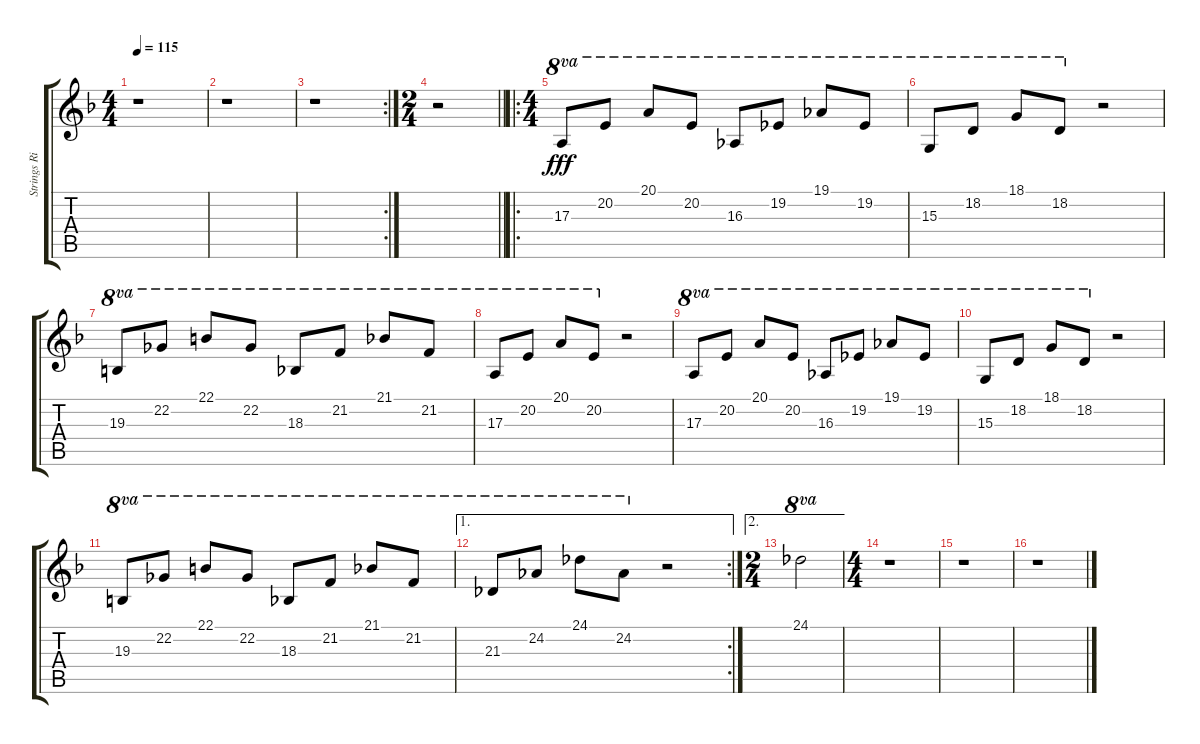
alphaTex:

\track ("Strings Right" "Strings Ri") {instrument stringensemble1}
\staff {score tabs}
\tuning (Db4 Ab3 E3 B2 Gb2 Db2) {hide}
\ts (4 4)
\tempo 115
\clef g2
\ks f
r.1{dy fff} |
r.1 |
\rc 2
r.1 |
\ts (2 4)
\barLineRight lightlight
r.2 |
\ro
\ts (4 4)
17.3.8{ot 8va} 20.2.8{ot 8va} 20.1.8{ot 8va} 20.2.8{ot 8va} 16.3.8{ot 8va} 19.2.8{ot 8va} 19.1.8{ot 8va} 19.2.8{ot 8va} |
15.3.8{ot 8va} 18.2.8{ot 8va} 18.1.8{ot 8va} 18.2.8{ot 8va} r.2 |
19.3.8{ot 8va} 22.2.8{ot 8va} 22.1.8{ot 8va} 22.2.8{ot 8va} 18.3.8{ot 8va} 21.2.8{ot 8va} 21.1.8{ot 8va} 21.2.8{ot 8va} |
17.3.8{ot 8va} 20.2.8{ot 8va} 20.1.8{ot 8va} 20.2.8{ot 8va} r.2 |
17.3.8{ot 8va} 20.2.8{ot 8va} 20.1.8{ot 8va} 20.2.8{ot 8va} 16.3.8{ot 8va} 19.2.8{ot 8va} 19.1.8{ot 8va} 19.2.8{ot 8va} |
15.3.8{ot 8va} 18.2.8{ot 8va} 18.1.8{ot 8va} 18.2.8{ot 8va} r.2 |
19.3.8{ot 8va} 22.2.8{ot 8va} 22.1.8{ot 8va} 22.2.8{ot 8va} 18.3.8{ot 8va} 21.2.8{ot 8va} 21.1.8{ot 8va} 21.2.8{ot 8va} |
\ae 1
\rc 2
21.3.8{ot 8va} 24.2.8{ot 8va} 24.1.8{ot 8va} 24.2.8{ot 8va} r.2 |
\ae 2
\ts (2 4)
24.1.2{ot 8va} |
\ts (4 4)
r.1 |
r.1 |
r.1
